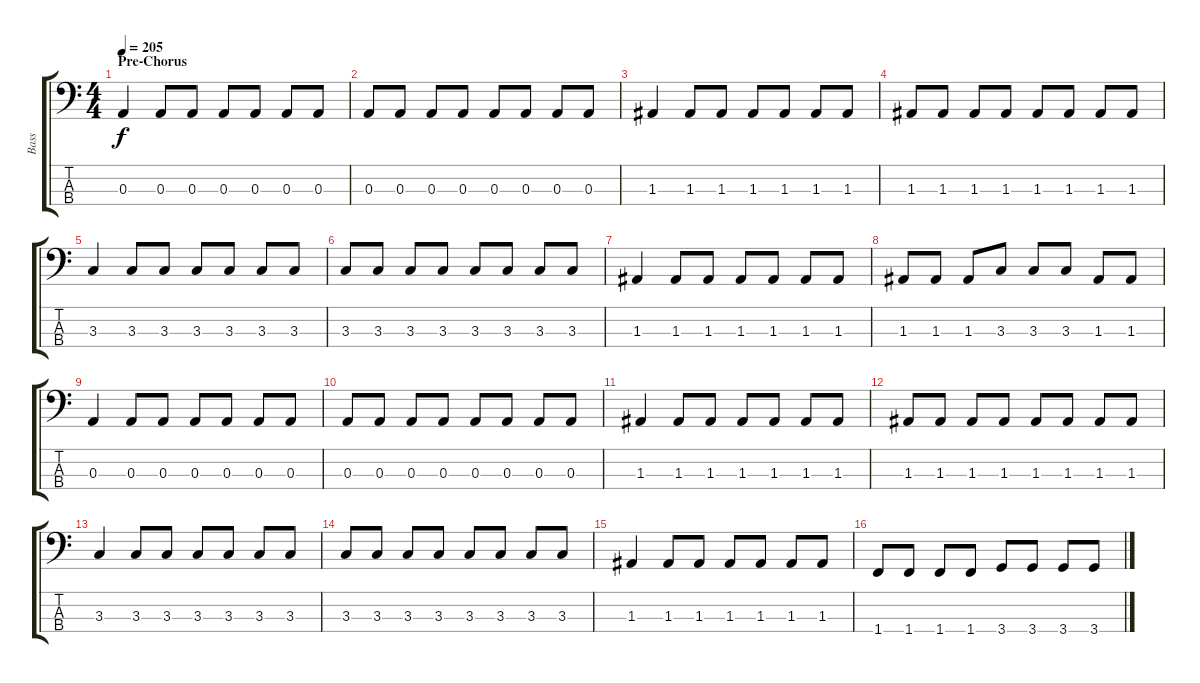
\track ("Bass" "Bass") {instrument electricbassfinger}
\staff {score tabs}
\tuning (G2 D2 A1 E1) {hide}
\ts (4 4)
\section ("" "Pre-Chorus")
\tempo 205
\clef f4
\ks c
0.3.4{dy f} 0.3.8 0.3.8 0.3.8 0.3.8 0.3.8 0.3.8 |
0.3.8 0.3.8 0.3.8 0.3.8 0.3.8 0.3.8 0.3.8 0.3.8 |
1.3.4 1.3.8 1.3.8 1.3.8 1.3.8 1.3.8 1.3.8 |
1.3.8 1.3.8 1.3.8 1.3.8 1.3.8 1.3.8 1.3.8 1.3.8 |
3.3.4 3.3.8 3.3.8 3.3.8 3.3.8 3.3.8 3.3.8 |
3.3.8 3.3.8 3.3.8 3.3.8 3.3.8 3.3.8 3.3.8 3.3.8 |
1.3.4 1.3.8 1.3.8 1.3.8 1.3.8 1.3.8 1.3.8 |
1.3.8 1.3.8 1.3.8 3.3.8 3.3.8 3.3.8 1.3.8 1.3.8 |
0.3.4 0.3.8 0.3.8 0.3.8 0.3.8 0.3.8 0.3.8 |
0.3.8 0.3.8 0.3.8 0.3.8 0.3.8 0.3.8 0.3.8 0.3.8 |
1.3.4 1.3.8 1.3.8 1.3.8 1.3.8 1.3.8 1.3.8 |
1.3.8 1.3.8 1.3.8 1.3.8 1.3.8 1.3.8 1.3.8 1.3.8 |
3.3.4 3.3.8 3.3.8 3.3.8 3.3.8 3.3.8 3.3.8 |
3.3.8 3.3.8 3.3.8 3.3.8 3.3.8 3.3.8 3.3.8 3.3.8 |
1.3.4 1.3.8 1.3.8 1.3.8 1.3.8 1.3.8 1.3.8 |
1.4.8 1.4.8 1.4.8 1.4.8 3.4.8 3.4.8 3.4.8 3.4.8
